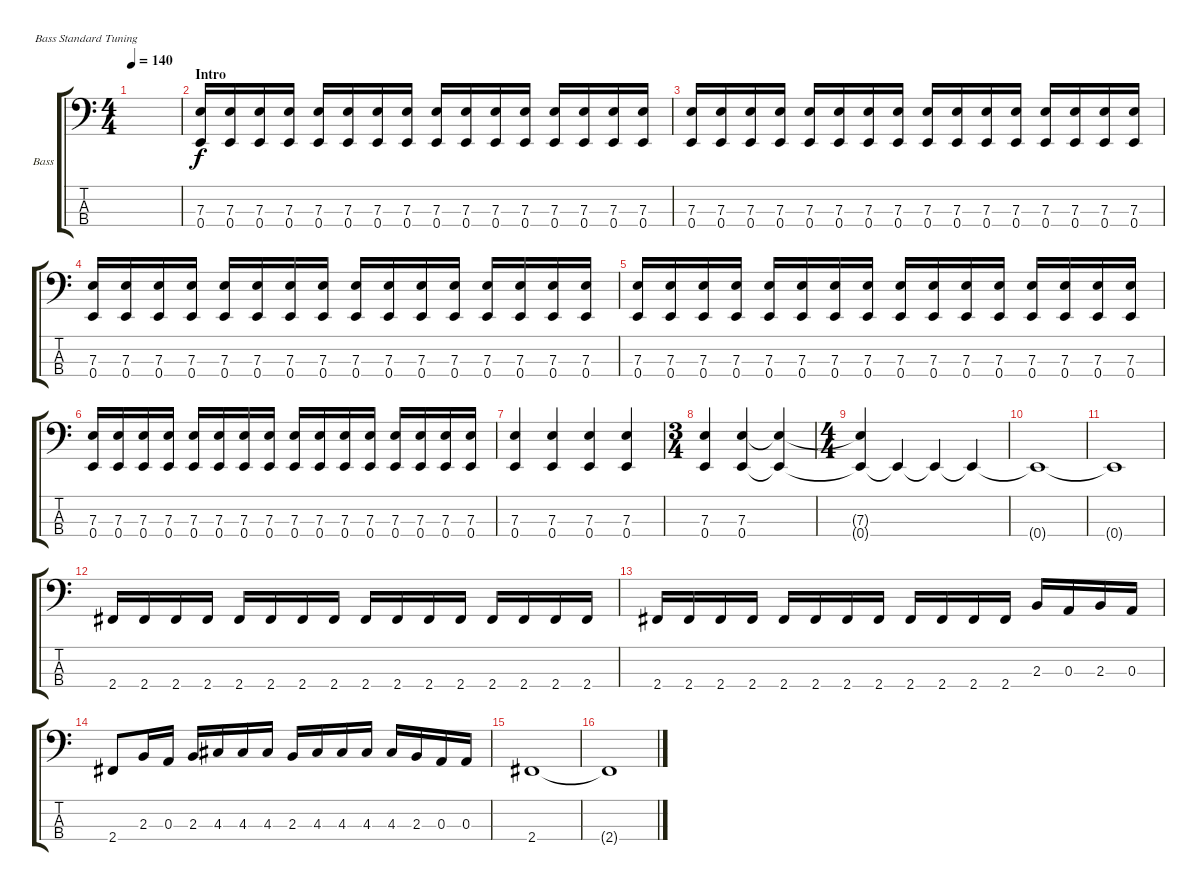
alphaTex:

\bracketExtendMode groupsimilarinstruments
\firstSystemTrackNameOrientation horizontal
\otherSystemsTrackNameOrientation horizontal
\track ("Bass" "Bass") {instrument electricbasspick}
\staff {score tabs}
\tuning (G2 D2 A1 E1)
\ts (4 4)
\beaming (8 2 2 2 2)
\tempo 140
\clef f4
\ks c
|
\section ("" "Intro")
(7.3 0.4).16 (7.3 0.4).16 (7.3 0.4).16 (7.3 0.4).16 (7.3 0.4).16 (7.3 0.4).16 (7.3 0.4).16 (7.3 0.4).16 (7.3 0.4).16 (7.3 0.4).16 (7.3 0.4).16 (7.3 0.4).16 (7.3 0.4).16 (7.3 0.4).16 (7.3 0.4).16 (7.3 0.4).16 |
(7.3 0.4).16 (7.3 0.4).16 (7.3 0.4).16 (7.3 0.4).16 (7.3 0.4).16 (7.3 0.4).16 (7.3 0.4).16 (7.3 0.4).16 (7.3 0.4).16 (7.3 0.4).16 (7.3 0.4).16 (7.3 0.4).16 (7.3 0.4).16 (7.3 0.4).16 (7.3 0.4).16 (7.3 0.4).16 |
(7.3 0.4).16 (7.3 0.4).16 (7.3 0.4).16 (7.3 0.4).16 (7.3 0.4).16 (7.3 0.4).16 (7.3 0.4).16 (7.3 0.4).16 (7.3 0.4).16 (7.3 0.4).16 (7.3 0.4).16 (7.3 0.4).16 (7.3 0.4).16 (7.3 0.4).16 (7.3 0.4).16 (7.3 0.4).16 |
(7.3 0.4).16 (7.3 0.4).16 (7.3 0.4).16 (7.3 0.4).16 (7.3 0.4).16 (7.3 0.4).16 (7.3 0.4).16 (7.3 0.4).16 (7.3 0.4).16 (7.3 0.4).16 (7.3 0.4).16 (7.3 0.4).16 (7.3 0.4).16 (7.3 0.4).16 (7.3 0.4).16 (7.3 0.4).16 |
(7.3 0.4).16 (7.3 0.4).16 (7.3 0.4).16 (7.3 0.4).16 (7.3 0.4).16 (7.3 0.4).16 (7.3 0.4).16 (7.3 0.4).16 (7.3 0.4).16 (7.3 0.4).16 (7.3 0.4).16 (7.3 0.4).16 (7.3 0.4).16 (7.3 0.4).16 (7.3 0.4).16 (7.3 0.4).16 |
(7.3 0.4).4 (7.3 0.4).4 (7.3 0.4).4 (7.3 0.4).4 |
\ts (3 4)
(7.3 0.4).4 (7.3 0.4).4 (7.3{t} 0.4{t}).4 |
\ts (4 4)
(7.3{t} 0.4{t}).4 0.4{t}.4 0.4{t}.4 0.4{t}.4 |
0.4{t}.1 |
0.4{t}.1 |
2.4.16 2.4.16 2.4.16 2.4.16 2.4.16 2.4.16 2.4.16 2.4.16 2.4.16 2.4.16 2.4.16 2.4.16 2.4.16 2.4.16 2.4.16 2.4.16 |
2.4.16 2.4.16 2.4.16 2.4.16 2.4.16 2.4.16 2.4.16 2.4.16 2.4.16 2.4.16 2.4.16 2.4.16 2.3.16 0.3.16 2.3.16 0.3.16 |
2.4.8 2.3.16 0.3.16 2.3.16 4.3.16 4.3.16 4.3.16 2.3.16 4.3.16 4.3.16 4.3.16 4.3.16 2.3.16 0.3.16 0.3.16 |
2.4.1 |
2.4{t}.1
